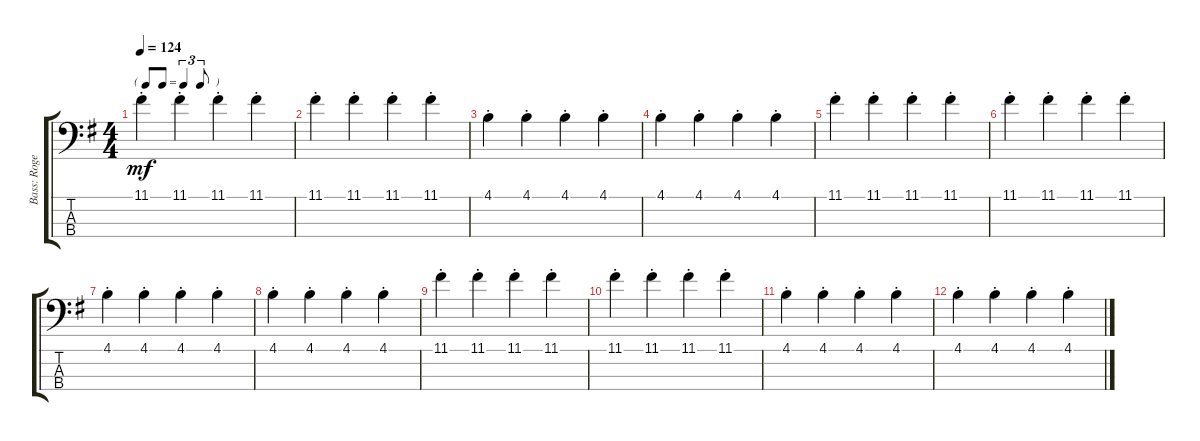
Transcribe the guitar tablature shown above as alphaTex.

\track ("Bass: Roger" "Bass: Roge") {instrument electricbassfinger}
\staff {score tabs}
\tuning (G2 D2 A1 E1) {hide}
\ts (4 4)
\tf triplet8th
\tempo 124
\clef f4
\ks g
11.1{st}.4{dy mf} 11.1{st}.4 11.1{st}.4 11.1{st}.4 |
11.1{st}.4 11.1{st}.4 11.1{st}.4 11.1{st}.4 |
4.1{st}.4 4.1{st}.4 4.1{st}.4 4.1{st}.4 |
4.1{st}.4 4.1{st}.4 4.1{st}.4 4.1{st}.4 |
11.1{st}.4 11.1{st}.4 11.1{st}.4 11.1{st}.4 |
11.1{st}.4 11.1{st}.4 11.1{st}.4 11.1{st}.4 |
4.1{st}.4 4.1{st}.4 4.1{st}.4 4.1{st}.4 |
4.1{st}.4 4.1{st}.4 4.1{st}.4 4.1{st}.4 |
11.1{st}.4 11.1{st}.4 11.1{st}.4 11.1{st}.4 |
11.1{st}.4 11.1{st}.4 11.1{st}.4 11.1{st}.4 |
4.1{st}.4 4.1{st}.4 4.1{st}.4 4.1{st}.4 |
4.1{st}.4 4.1{st}.4 4.1{st}.4 4.1{st}.4
